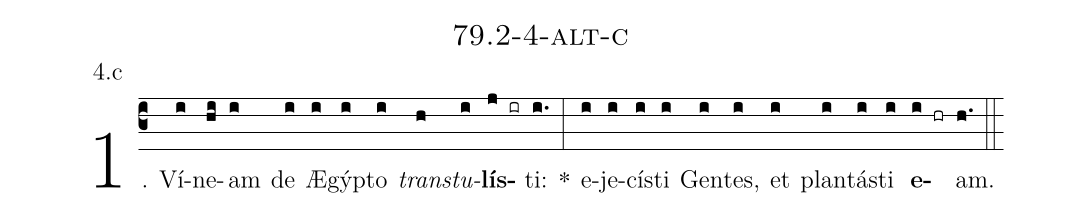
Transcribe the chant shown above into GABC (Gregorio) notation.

name: 79.2-4-alt-c;
annotation: 4.c;
%%
(c3)1. Ví(i)ne(hi)am(i) de(i) Æ(i)gýp(i)to(i) <i>trans</i>(h)<i>tu</i>(i)<b>lís</b>(j ir)ti:(i.) *(:) e(i)je(i)cís(i)ti(i) Gen(i)tes,(i) et(i) plan(i)tás(i)ti(i) <b>e</b>(i hr)am.(h.) (::)


%E(i) u(i) o(i) u(i) a(i) e.(h.) (::)
